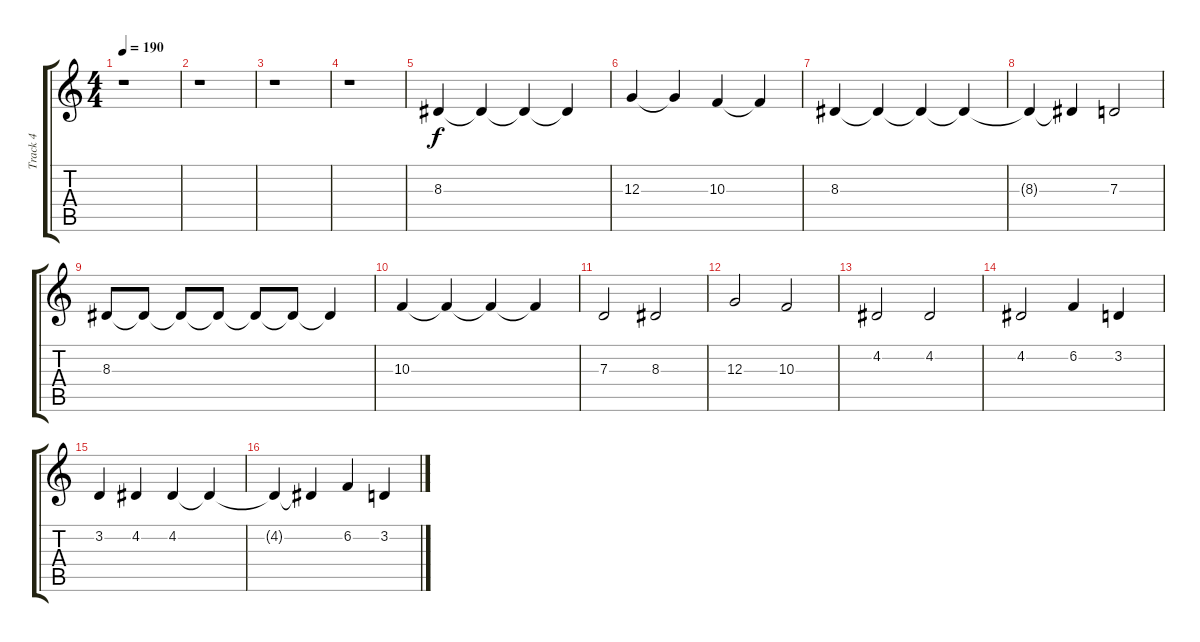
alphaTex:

\track ("Track 4" "Track 4") {instrument viola}
\staff {score tabs}
\tuning (E4 B3 G3 D3 A2 D2) {hide}
\ts (4 4)
\tempo 190
\clef g2
\ks c
r.1{dy f} |
r.1 |
r.1 |
r.1 |
8.3.4 8.3{t}.4 8.3{t}.4 8.3{t}.4 |
12.3.4 12.3{t}.4 10.3.4 10.3{t}.4 |
8.3.4 8.3{t}.4 8.3{t}.4 8.3{t}.4 |
8.3{t}.4 8.3{t}.4 7.3.2 |
8.3.8 8.3{t}.8 8.3{t}.8 8.3{t}.8 8.3{t}.8 8.3{t}.8 8.3{t}.4 |
10.3.4 10.3{t}.4 10.3{t}.4 10.3{t}.4 |
7.3.2 8.3.2 |
12.3.2 10.3.2 |
4.2.2 4.2.2 |
4.2.2 6.2.4 3.2.4 |
3.2.4 4.2.4 4.2.4 4.2{t}.4 |
4.2{t}.4 4.2{t}.4 6.2.4 3.2.4
